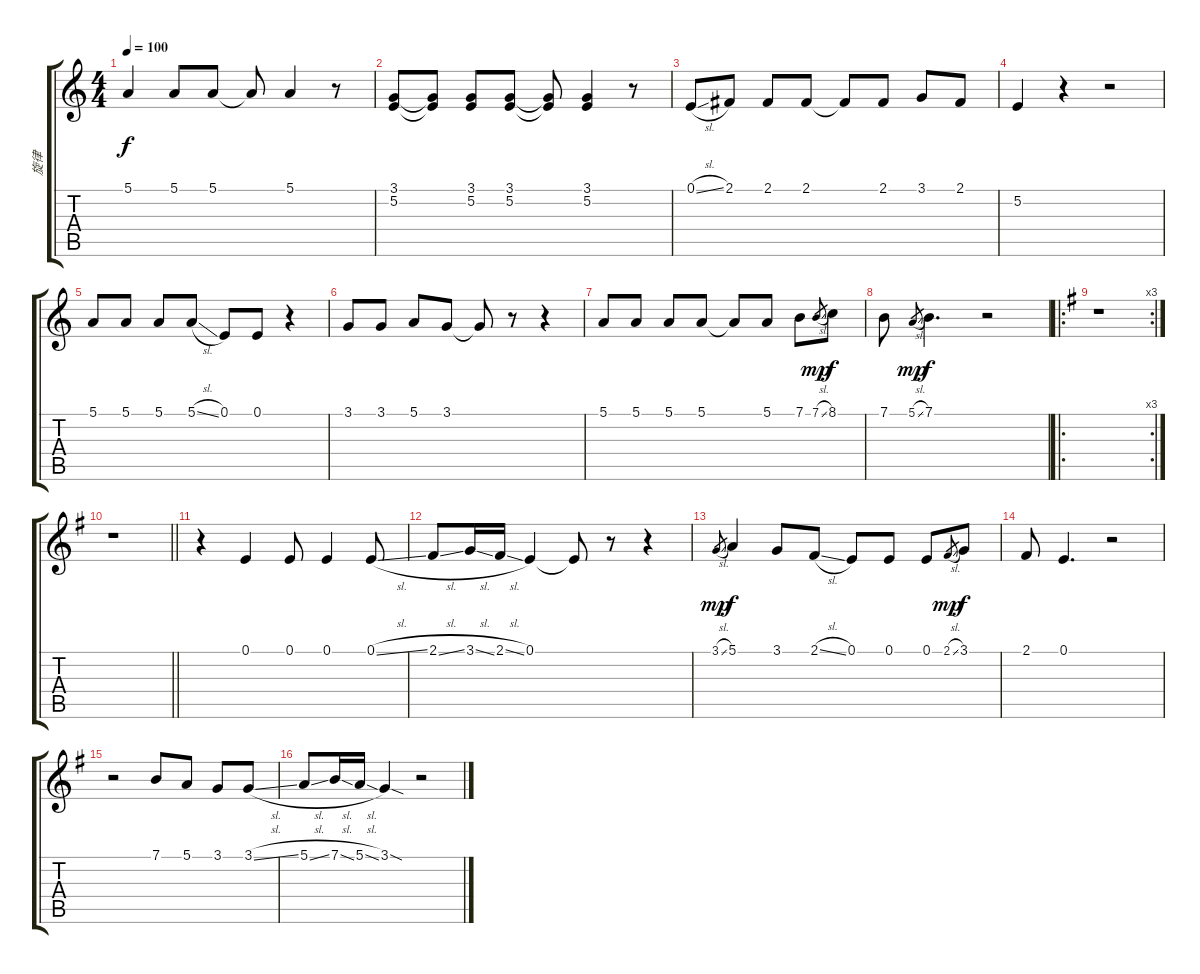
\track ("旋律" "旋律") {instrument tuba}
\staff {score tabs}
\tuning (E4 B3 G3 D3 A2 E2) {hide}
\ts (4 4)
\tempo 100
\clef g2
\ks c
5.1.4{dy f volume 12} 5.1.8 5.1.8 5.1{t}.8 5.1.4 r.8 |
(3.1 5.2).8 (3.1{t} 5.2{t}).8 (3.1 5.2).8 (3.1 5.2).8 (3.1{t} 5.2{t}).8 (3.1 5.2).4 r.8 |
0.1{sl}.8 2.1.8 2.1.8 2.1.8 2.1{t}.8 2.1.8 3.1.8 2.1.8 |
5.2.4 r.4 r.2 |
5.1.8 5.1.8 5.1.8 5.1{sl}.8 0.1.8 0.1.8 r.4 |
3.1.8 3.1.8 5.1.8 3.1.8 3.1{t}.8 r.8 r.4 |
5.1.8 5.1.8 5.1.8 5.1.8 5.1{t}.8 5.1.8 7.1.8 7.1{sl}.8{gr dy mp} 8.1.8{dy f} |
7.1.8 5.1{sl}.8{gr dy mp} 7.1.4{d dy f} r.2 |
\ro
\rc 3
\ks g
r.1 |
\barLineRight lightlight
r.1 |
r.4 0.1.4 0.1.8 0.1.4 0.1{sl}.8 |
2.1{sl}.8 3.1{sl}.16 2.1{sl}.16 0.1.4 0.1{t}.8 r.8 r.4 |
3.1{sl}.8{gr dy mp} 5.1.4{dy f} 3.1.8 2.1{sl}.8 0.1.8 0.1.8 0.1.8 2.1{sl}.8{gr dy mp} 3.1.8{dy f} |
2.1.8 0.1.4{d} r.2 |
r.2 7.1.8 5.1.8 3.1.8 3.1{sl}.8 |
5.1{sl}.8 7.1{sl}.16 5.1{sl}.16 3.1{sod}.4 r.2
